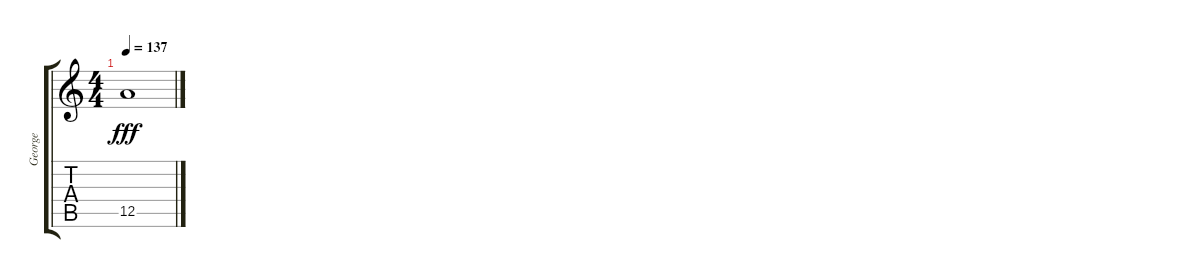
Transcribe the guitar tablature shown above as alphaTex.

\track ("George" "George") {instrument electricguitarclean}
\staff {score tabs}
\tuning (E4 B3 G3 D3 A2 E2) {hide}
\ts (4 4)
\tempo 137
\clef g2
\ks c
12.5.1{dy fff}
